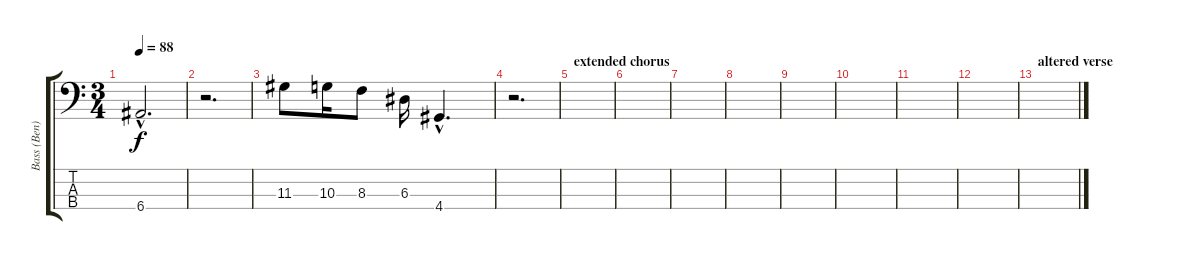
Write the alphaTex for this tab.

\track ("Bass (Ben)" "Bass (Ben)") {instrument electricbassfinger}
\staff {score tabs}
\tuning (G2 D2 A1 E1) {hide}
\ts (3 4)
\tempo 88
\clef f4
\ks c
6.4{hac}.2{d dy f} |
r.2{d} |
11.3.8 10.3.16 8.3.8 6.3.16 4.4{hac}.4{d} |
r.2{d} |
\section ("" "extended chorus")
|
|
|
|
|
|
|
|
\section ("" "altered verse")
